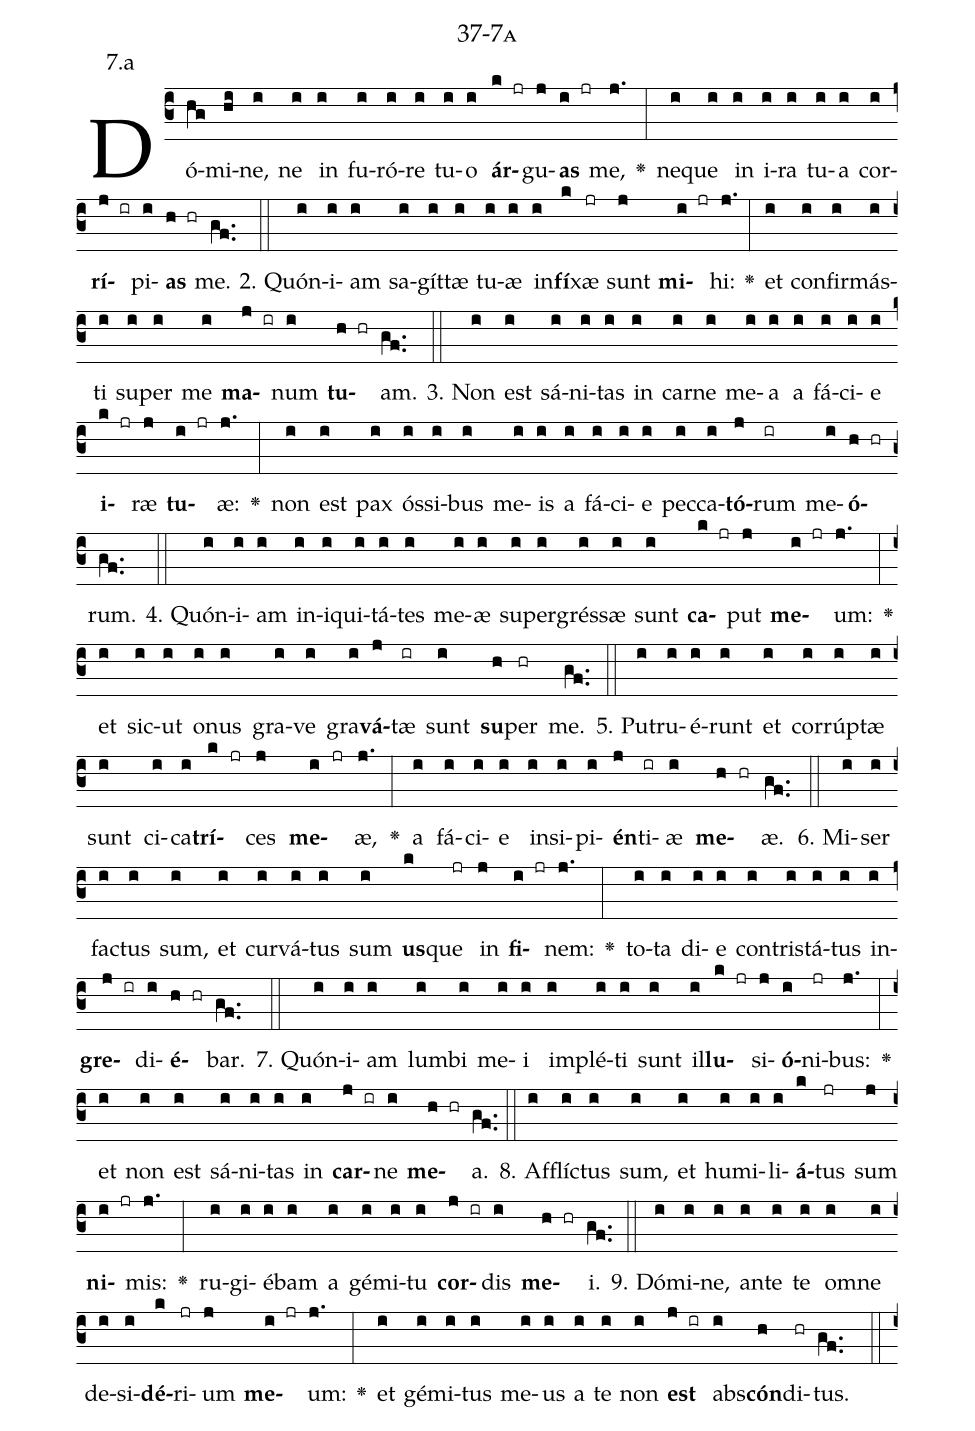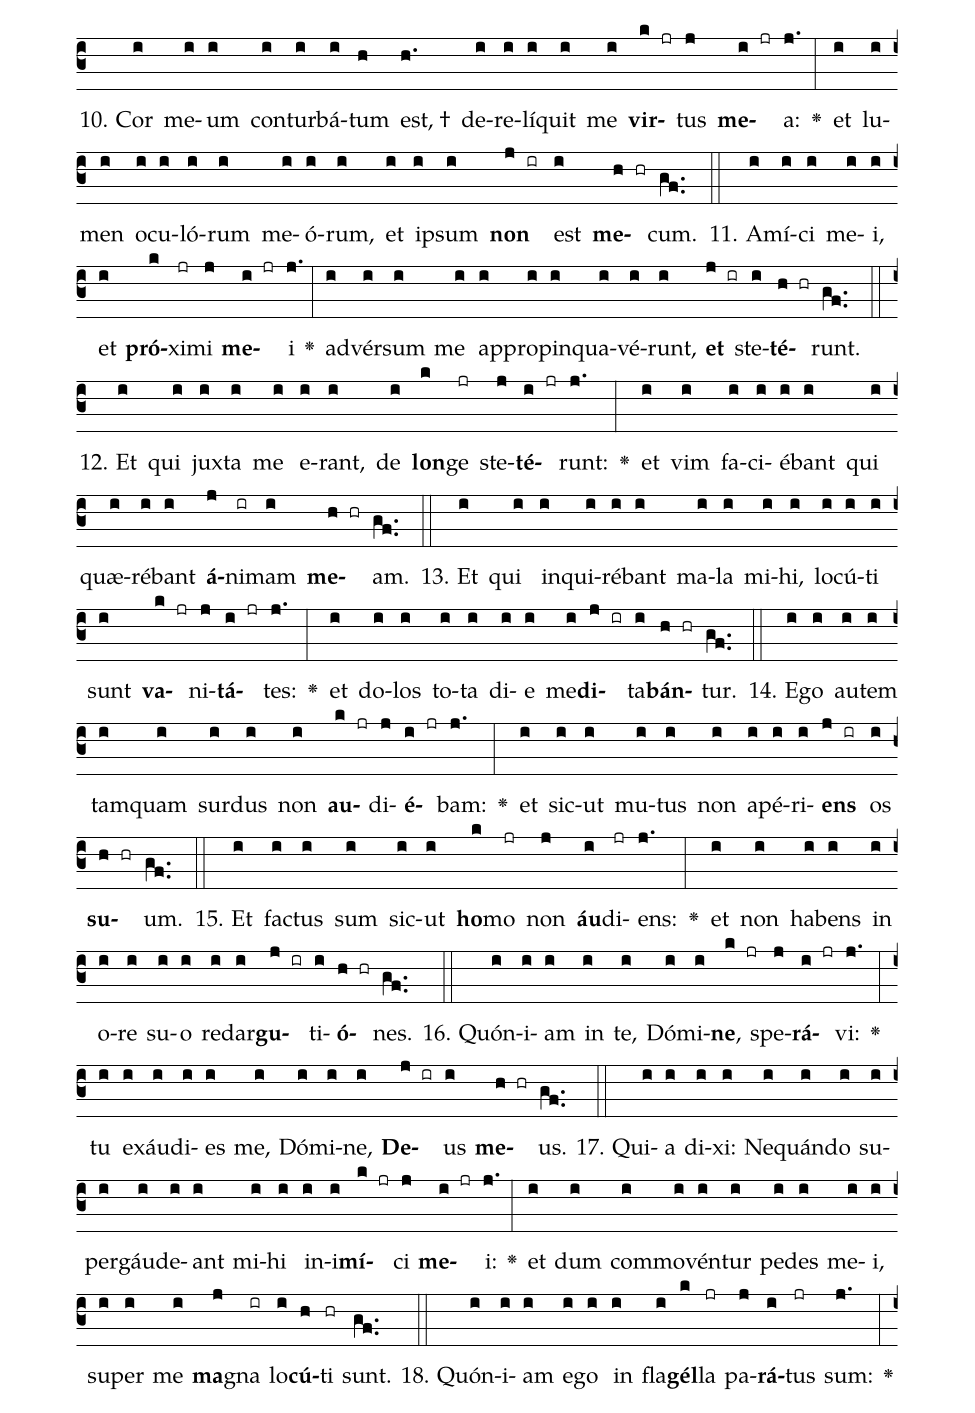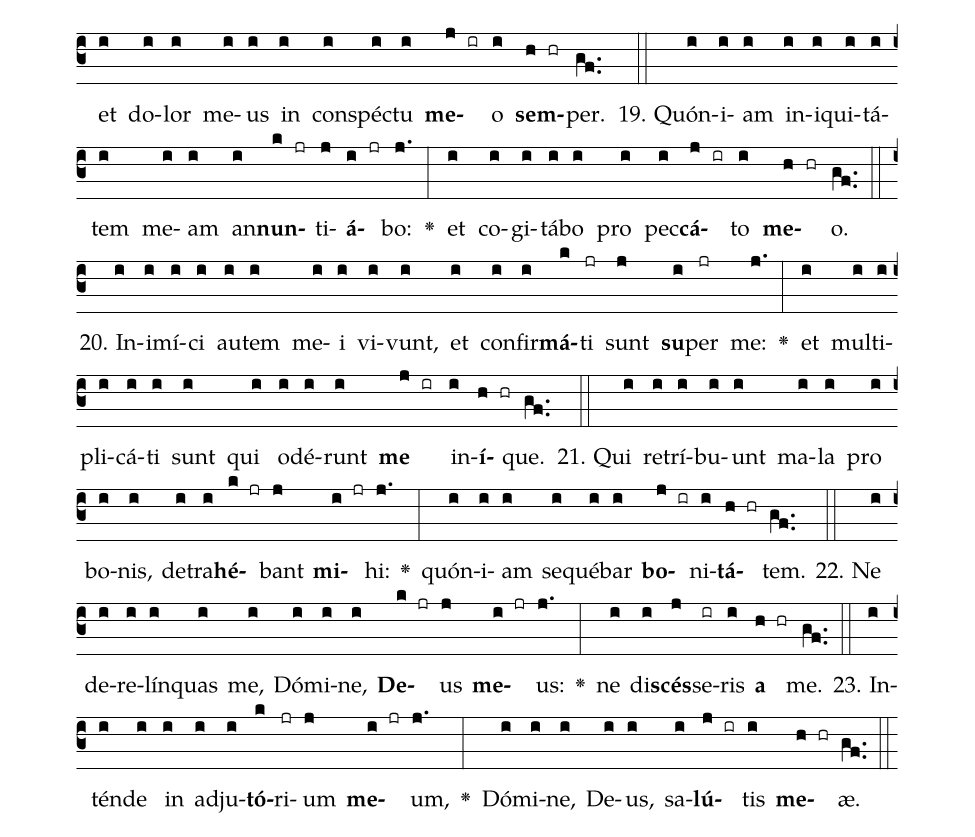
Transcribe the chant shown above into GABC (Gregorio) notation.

name: 37-7a;
annotation: 7.a;
%%
(c3)Dó(hg)mi(hi)ne,(i) ne(i) in(i) fu(i)ró(i)re(i) tu(i)o(i) <b>ár</b>(k jr)gu(j)<b>as</b>(i jr) me,(j.) <v>\greheightstar</v>(:) ne(i)que(i) in(i) i(i)ra(i) tu(i)a(i) cor(i)<b>rí</b>(j ir)pi(i)<b>as</b>(h hr) me.(gf..) (::)
2. Quón(i)i(i)am(i) sa(i)gít(i)tæ(i) tu(i)æ(i) in(i)<b>fí</b>(k)xæ(jr) sunt(j) <b>mi</b>(i jr)hi:(j.) <v>\greheightstar</v>(:) et(i) con(i)fir(i)más(i)ti(i) su(i)per(i) me(i) <b>ma</b>(j ir)num(i) <b>tu</b>(h hr)am.(gf..) (::)
3. Non(i) est(i) sá(i)ni(i)tas(i) in(i) car(i)ne(i) me(i)a(i) a(i) fá(i)ci(i)e(i) <b>i</b>(k jr)ræ(j) <b>tu</b>(i jr)æ:(j.) <v>\greheightstar</v>(:) non(i) est(i) pax(i) ós(i)si(i)bus(i) me(i)is(i) a(i) fá(i)ci(i)e(i) pec(i)ca(i)<b>tó</b>(j)rum(ir) me(i)<b>ó</b>(h hr)rum.(gf..) (::)
4. Quón(i)i(i)am(i) in(i)i(i)qui(i)tá(i)tes(i) me(i)æ(i) su(i)per(i)grés(i)sæ(i) sunt(i) <b>ca</b>(k jr)put(j) <b>me</b>(i jr)um:(j.) <v>\greheightstar</v>(:) et(i) sic(i)ut(i) o(i)nus(i) gra(i)ve(i) gra(i)<b>vá</b>(j)tæ(ir) sunt(i) <b>su</b>(h)per(hr) me.(gf..) (::)
5. Pu(i)tru(i)é(i)runt(i) et(i) cor(i)rúp(i)tæ(i) sunt(i) ci(i)ca(i)<b>trí</b>(k jr)ces(j) <b>me</b>(i jr)æ,(j.) <v>\greheightstar</v>(:) a(i) fá(i)ci(i)e(i) in(i)si(i)pi(i)<b>én</b>(j)ti(ir)æ(i) <b>me</b>(h hr)æ.(gf..) (::)
6. Mi(i)ser(i) fac(i)tus(i) sum,(i) et(i) cur(i)vá(i)tus(i) sum(i) <b>us</b>(k)que(jr) in(j) <b>fi</b>(i jr)nem:(j.) <v>\greheightstar</v>(:) to(i)ta(i) di(i)e(i) con(i)tris(i)tá(i)tus(i) in(i)<b>gre</b>(j ir)di(i)<b>é</b>(h hr)bar.(gf..) (::)
7. Quón(i)i(i)am(i) lum(i)bi(i) me(i)i(i) im(i)plé(i)ti(i) sunt(i) il(i)<b>lu</b>(k jr)si(j)<b>ó</b>(i)ni(jr)bus:(j.) <v>\greheightstar</v>(:) et(i) non(i) est(i) sá(i)ni(i)tas(i) in(i) <b>car</b>(j ir)ne(i) <b>me</b>(h hr)a.(gf..) (::)
8. Af(i)flíc(i)tus(i) sum,(i) et(i) hu(i)mi(i)li(i)<b>á</b>(k)tus(jr) sum(j) <b>ni</b>(i jr)mis:(j.) <v>\greheightstar</v>(:) ru(i)gi(i)é(i)bam(i) a(i) gé(i)mi(i)tu(i) <b>cor</b>(j ir)dis(i) <b>me</b>(h hr)i.(gf..) (::)
9. Dó(i)mi(i)ne,(i) an(i)te(i) te(i) om(i)ne(i) de(i)si(i)<b>dé</b>(k)ri(jr)um(j) <b>me</b>(i jr)um:(j.) <v>\greheightstar</v>(:) et(i) gé(i)mi(i)tus(i) me(i)us(i) a(i) te(i) non(i) <b>est</b>(j ir) abs(i)<b>cón</b>(h)di(hr)tus.(gf..) (::)
10. Cor(i) me(i)um(i) con(i)tur(i)bá(i)tum(h) est, †(h.) de(i)re(i)lí(i)quit(i) me(i) <b>vir</b>(k jr)tus(j) <b>me</b>(i jr)a:(j.) <v>\greheightstar</v>(:) et(i) lu(i)men(i) o(i)cu(i)ló(i)rum(i) me(i)ó(i)rum,(i) et(i) ip(i)sum(i) <b>non</b>(j ir) est(i) <b>me</b>(h hr)cum.(gf..) (::)
11. A(i)mí(i)ci(i) me(i)i,(i) et(i) <b>pró</b>(k)xi(jr)mi(j) <b>me</b>(i jr)i(j.) <v>\greheightstar</v>(:) ad(i)vér(i)sum(i) me(i) ap(i)pro(i)pin(i)qua(i)vé(i)runt,(i) <b>et</b>(j ir) ste(i)<b>té</b>(h hr)runt.(gf..) (::)
12. Et(i) qui(i) jux(i)ta(i) me(i) e(i)rant,(i) de(i) <b>lon</b>(k)ge(jr) ste(j)<b>té</b>(i jr)runt:(j.) <v>\greheightstar</v>(:) et(i) vim(i) fa(i)ci(i)é(i)bant(i) qui(i) quæ(i)ré(i)bant(i) <b>á</b>(j)ni(ir)mam(i) <b>me</b>(h hr)am.(gf..) (::)
13. Et(i) qui(i) in(i)qui(i)ré(i)bant(i) ma(i)la(i) mi(i)hi,(i) lo(i)cú(i)ti(i) sunt(i) <b>va</b>(k jr)ni(j)<b>tá</b>(i jr)tes:(j.) <v>\greheightstar</v>(:) et(i) do(i)los(i) to(i)ta(i) di(i)e(i) me(i)<b>di</b>(j ir)ta(i)<b>bán</b>(h hr)tur.(gf..) (::)
14. E(i)go(i) au(i)tem(i) tam(i)quam(i) sur(i)dus(i) non(i) <b>au</b>(k jr)di(j)<b>é</b>(i jr)bam:(j.) <v>\greheightstar</v>(:) et(i) sic(i)ut(i) mu(i)tus(i) non(i) a(i)pé(i)ri(i)<b>ens</b>(j ir) os(i) <b>su</b>(h hr)um.(gf..) (::)
15. Et(i) fac(i)tus(i) sum(i) sic(i)ut(i) <b>ho</b>(k)mo(jr) non(j) <b>áu</b>(i)di(jr)ens:(j.) <v>\greheightstar</v>(:) et(i) non(i) ha(i)bens(i) in(i) o(i)re(i) su(i)o(i) red(i)ar(i)<b>gu</b>(j ir)ti(i)<b>ó</b>(h hr)nes.(gf..) (::)
16. Quón(i)i(i)am(i) in(i) te,(i) Dó(i)mi(i)<b>ne</b>,(k jr) spe(j)<b>rá</b>(i jr)vi:(j.) <v>\greheightstar</v>(:) tu(i) ex(i)áu(i)di(i)es(i) me,(i) Dó(i)mi(i)ne,(i) <b>De</b>(j ir)us(i) <b>me</b>(h hr)us.(gf..) (::)
17. Qui(i)a(i) di(i)xi:(i) Ne(i)quán(i)do(i) su(i)per(i)gáu(i)de(i)ant(i) mi(i)hi(i) in(i)i(i)<b>mí</b>(k jr)ci(j) <b>me</b>(i jr)i:(j.) <v>\greheightstar</v>(:) et(i) dum(i) com(i)mo(i)vén(i)tur(i) pe(i)des(i) me(i)i,(i) su(i)per(i) me(i) <b>ma</b>(j)gna(ir) lo(i)<b>cú</b>(h)ti(hr) sunt.(gf..) (::)
18. Quón(i)i(i)am(i) e(i)go(i) in(i) fla(i)<b>gél</b>(k)la(jr) pa(j)<b>rá</b>(i)tus(jr) sum:(j.) <v>\greheightstar</v>(:) et(i) do(i)lor(i) me(i)us(i) in(i) con(i)spéc(i)tu(i) <b>me</b>(j ir)o(i) <b>sem</b>(h hr)per.(gf..) (::)
19. Quón(i)i(i)am(i) in(i)i(i)qui(i)tá(i)tem(i) me(i)am(i) an(i)<b>nun</b>(k jr)ti(j)<b>á</b>(i jr)bo:(j.) <v>\greheightstar</v>(:) et(i) co(i)gi(i)tá(i)bo(i) pro(i) pec(i)<b>cá</b>(j ir)to(i) <b>me</b>(h hr)o.(gf..) (::)
20. In(i)i(i)mí(i)ci(i) au(i)tem(i) me(i)i(i) vi(i)vunt,(i) et(i) con(i)fir(i)<b>má</b>(k)ti(jr) sunt(j) <b>su</b>(i)per(jr) me:(j.) <v>\greheightstar</v>(:) et(i) mul(i)ti(i)pli(i)cá(i)ti(i) sunt(i) qui(i) o(i)dé(i)runt(i) <b>me</b>(j ir) in(i)<b>í</b>(h hr)que.(gf..) (::)
21. Qui(i) re(i)trí(i)bu(i)unt(i) ma(i)la(i) pro(i) bo(i)nis,(i) de(i)tra(i)<b>hé</b>(k jr)bant(j) <b>mi</b>(i jr)hi:(j.) <v>\greheightstar</v>(:) quón(i)i(i)am(i) se(i)qué(i)bar(i) <b>bo</b>(j ir)ni(i)<b>tá</b>(h hr)tem.(gf..) (::)
22. Ne(i) de(i)re(i)lín(i)quas(i) me,(i) Dó(i)mi(i)ne,(i) <b>De</b>(k jr)us(j) <b>me</b>(i jr)us:(j.) <v>\greheightstar</v>(:) ne(i) di(i)<b>scés</b>(j)se(ir)ris(i) <b>a</b>(h hr) me.(gf..) (::)
23. In(i)tén(i)de(i) in(i) ad(i)ju(i)<b>tó</b>(k)ri(jr)um(j) <b>me</b>(i jr)um,(j.) <v>\greheightstar</v>(:) Dó(i)mi(i)ne,(i) De(i)us,(i) sa(i)<b>lú</b>(j ir)tis(i) <b>me</b>(h hr)æ.(gf..) (::)
